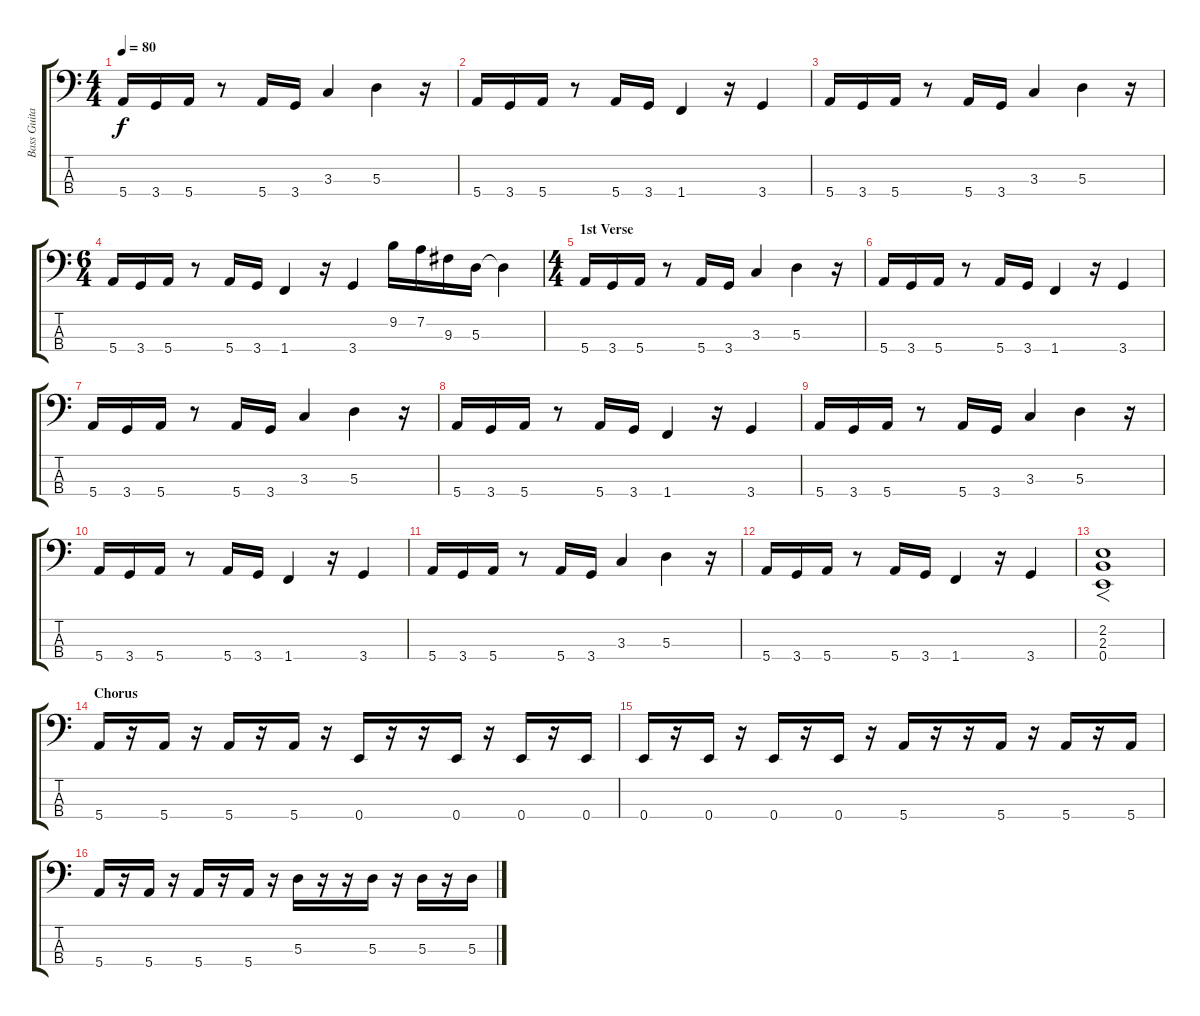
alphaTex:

\track ("Bass Guitar" "Bass Guita") {instrument electricbasspick}
\staff {score tabs}
\tuning (G2 D2 A1 E1) {hide}
\ts (4 4)
\tempo 80
\clef f4
\ks c
5.4.16{dy f} 3.4.16 5.4.16 r.8 5.4.16 3.4.16 3.3.4 5.3.4 r.16 |
5.4.16 3.4.16 5.4.16 r.8 5.4.16 3.4.16 1.4.4 r.16 3.4.4 |
5.4.16 3.4.16 5.4.16 r.8 5.4.16 3.4.16 3.3.4 5.3.4 r.16 |
\ts (6 4)
5.4.16 3.4.16 5.4.16 r.8 5.4.16 3.4.16 1.4.4 r.16 3.4.4 9.2.16 7.2.16 9.3.16 5.3.16 5.3{t}.4 |
\ts (4 4)
\section ("" "1st Verse")
5.4.16 3.4.16 5.4.16 r.8 5.4.16 3.4.16 3.3.4 5.3.4 r.16 |
5.4.16 3.4.16 5.4.16 r.8 5.4.16 3.4.16 1.4.4 r.16 3.4.4 |
5.4.16 3.4.16 5.4.16 r.8 5.4.16 3.4.16 3.3.4 5.3.4 r.16 |
5.4.16 3.4.16 5.4.16 r.8 5.4.16 3.4.16 1.4.4 r.16 3.4.4 |
5.4.16 3.4.16 5.4.16 r.8 5.4.16 3.4.16 3.3.4 5.3.4 r.16 |
5.4.16 3.4.16 5.4.16 r.8 5.4.16 3.4.16 1.4.4 r.16 3.4.4 |
5.4.16 3.4.16 5.4.16 r.8 5.4.16 3.4.16 3.3.4 5.3.4 r.16 |
5.4.16 3.4.16 5.4.16 r.8 5.4.16 3.4.16 1.4.4 r.16 3.4.4 |
(2.2 2.3 0.4).1{f} |
\section ("" "Chorus")
5.4.16 r.16 5.4.16 r.16 5.4.16 r.16 5.4.16 r.16 0.4.16 r.16 r.16 0.4.16 r.16 0.4.16 r.16 0.4.16 |
0.4.16 r.16 0.4.16 r.16 0.4.16 r.16 0.4.16 r.16 5.4.16 r.16 r.16 5.4.16 r.16 5.4.16 r.16 5.4.16 |
5.4.16 r.16 5.4.16 r.16 5.4.16 r.16 5.4.16 r.16 5.3.16 r.16 r.16 5.3.16 r.16 5.3.16 r.16 5.3.16
